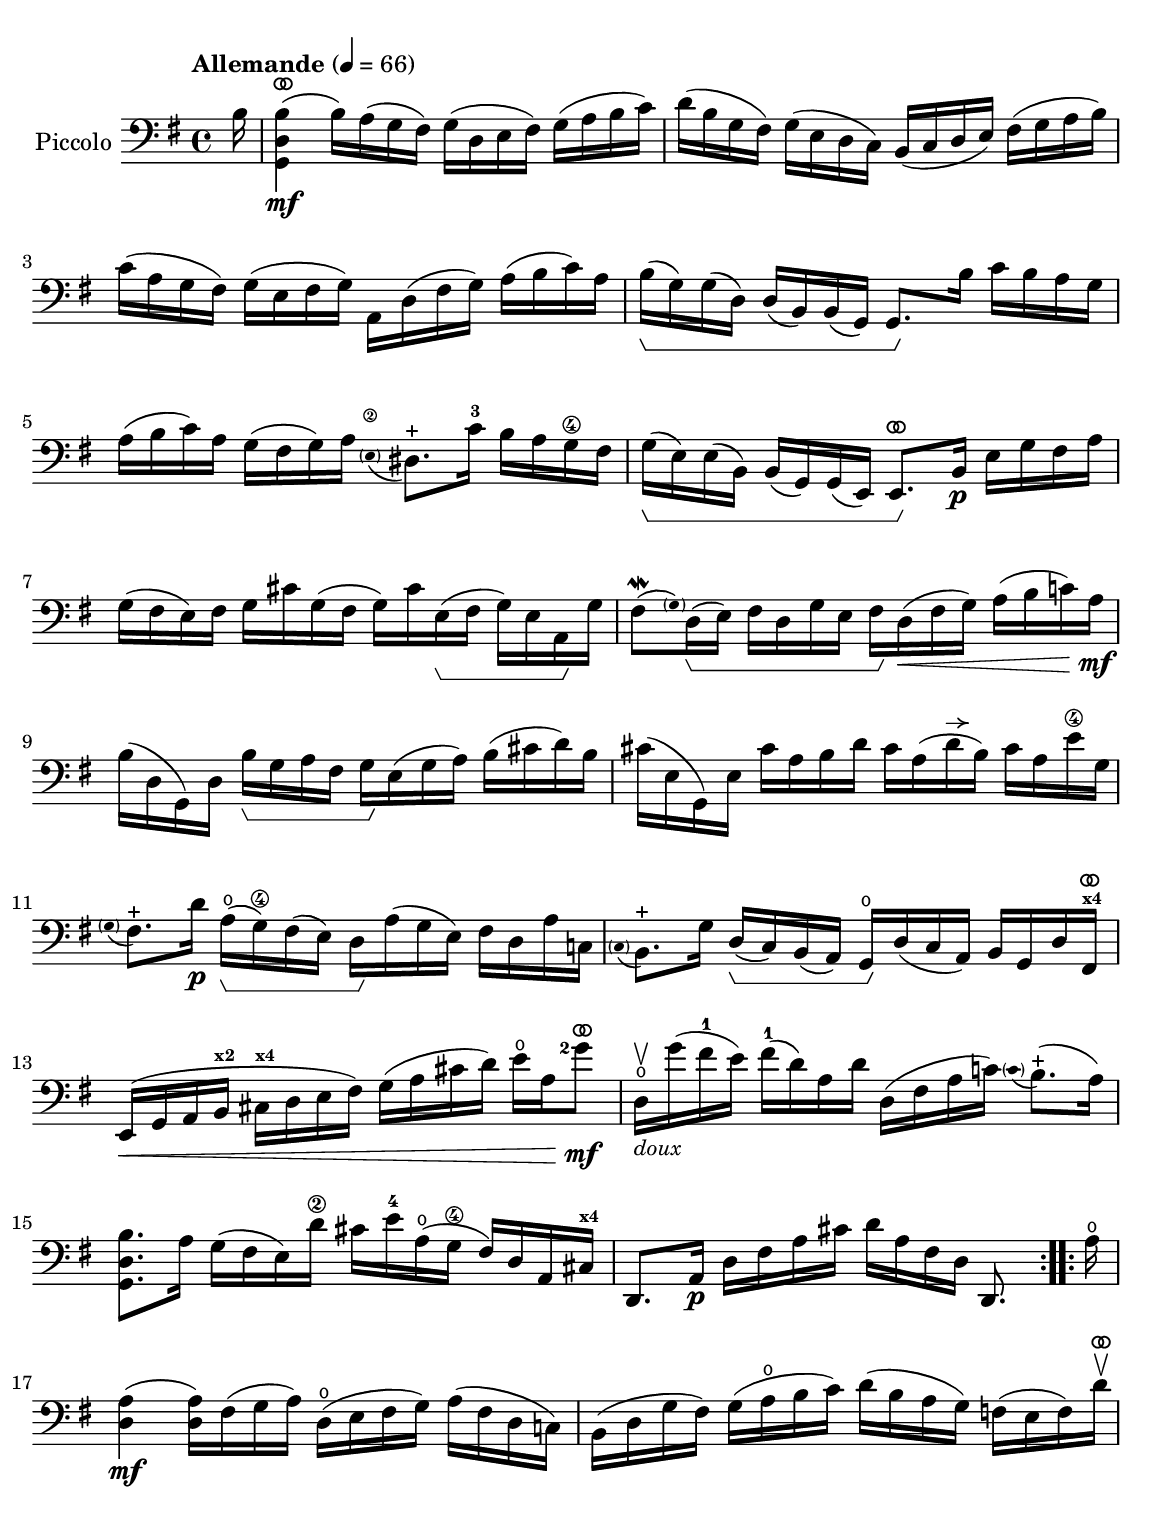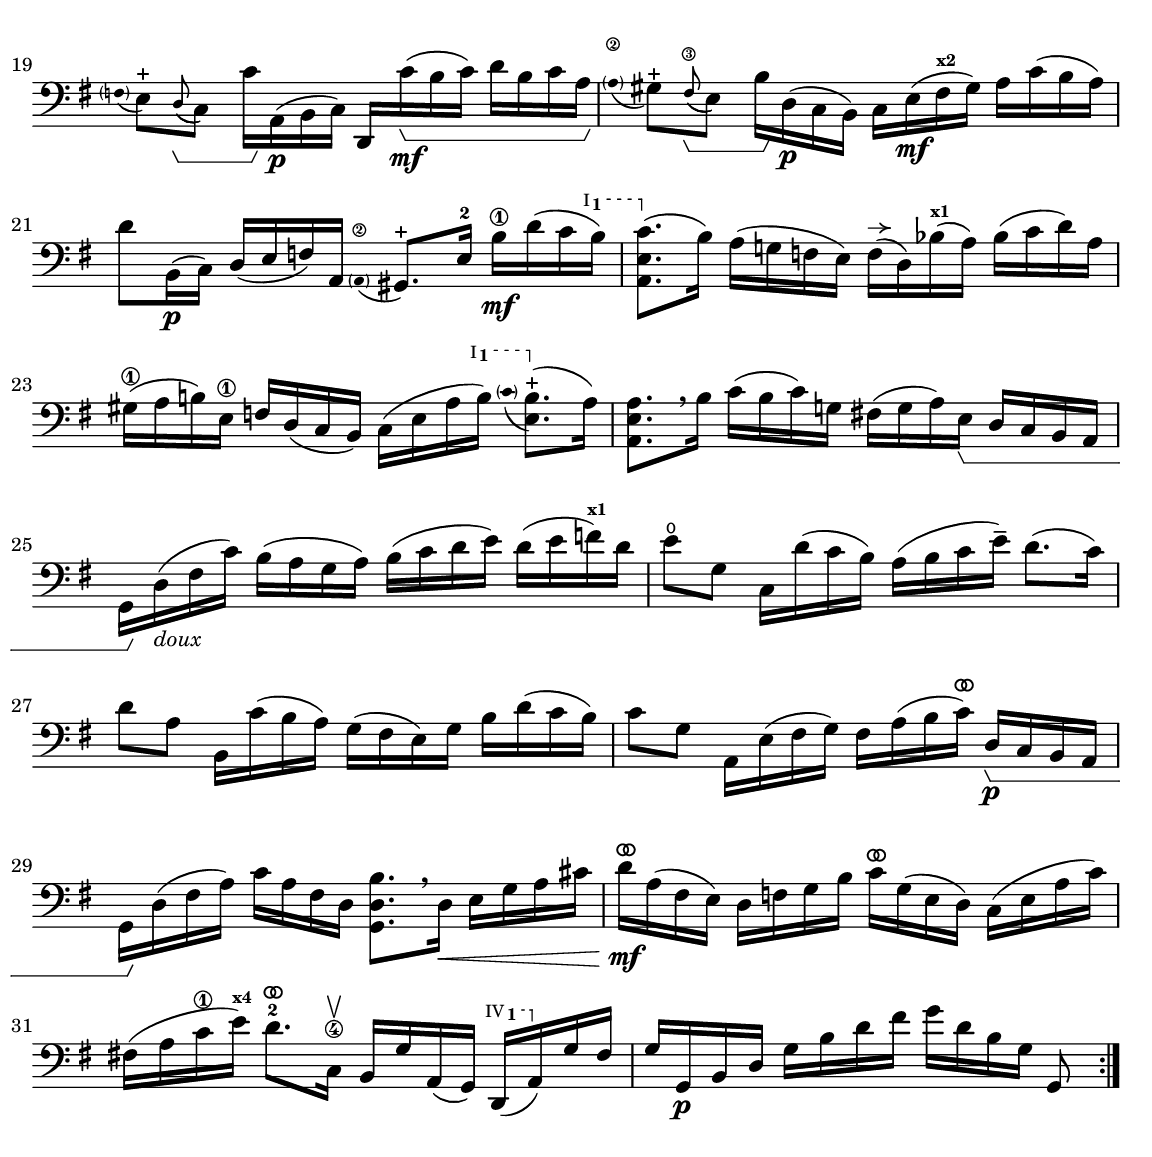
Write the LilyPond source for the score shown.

#(set-global-staff-size 21)

\version "2.18.2"

\header {
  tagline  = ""
}

\language "italiano"

% iPad Pro 12.9

\paper {
  paper-width  = 195\mm
  paper-height = 260\mm
%  indent = #0
  page-count = #2
  line-width = #184
  print-page-number = ##f
  ragged-last-bottom = ##t
  ragged-bottom = ##f
%  ragged-last = ##t
}

% function parentheAll allows for accidental symbol to be included in parentheses
%
parentheAll = #(define-music-function (parser location note) (ly:music?)
#{
  \once \override ParenthesesItem.font-size = #-1
  \once \override ParenthesesItem.stencil = #(lambda (grob)
       (let* ((acc (ly:grob-object (ly:grob-parent grob Y) 'accidental-grob))
              (dot (ly:grob-object (ly:grob-parent grob Y) 'dot)))
         (if (not (null? acc)) (ly:pointer-group-interface::add-grob grob 'elements acc))
         (if (not (null? dot)) (ly:pointer-group-interface::add-grob grob 'elements dot))
         (parentheses-item::print grob)))
  \parenthesize $note
#})

% \phrasingSlurDashed
% \SlurDashed
% \slurSolid

allongerUne = \markup {
  \center-column {
    \combine
    \draw-line #'(-2 . 0)
    \arrow-head #X #RIGHT ##f
  }
}

ringsps = #"
  0.15 setlinewidth
  0.9 0.6 moveto
  0.4 0.6 0.5 0 361 arc
  stroke
  1.0 0.6 0.5 0 361 arc
  stroke
  "

vibrato = \markup {
  \with-dimensions #'(-0.2 . 1.6) #'(0 . 1.2)
  \postscript #ringsps
}

startModernBarre =
#(define-event-function (parser location fretnum partial)
   (number? number?)
    #{
      \tweak bound-details.left.text
        \markup
          \teeny \concat {
          #(format #f "~@r" fretnum)
          \hspace #.2
          \lower #.3 \small \bold \fontsize #-2 #(number->string partial)
          \hspace #.5
        }
      \tweak font-size -1
      \tweak font-shape #'upright
      \tweak style #'dashed-line
      \tweak dash-fraction #0.3
      \tweak dash-period #1
      \tweak bound-details.left.stencil-align-dir-y #0.35
      \tweak bound-details.left.padding 2.5 % was 0.25
      \tweak bound-details.left.attach-dir -1
      \tweak bound-details.left-broken.text ##f
      \tweak bound-details.left-broken.attach-dir -1
      %% adjust the numeric values to fit your needs:
      \tweak bound-details.left-broken.padding 0.5 %% was 1.5
      \tweak bound-details.right-broken.padding 0
      \tweak bound-details.right.padding 0.25
      \tweak bound-details.right.attach-dir 2
      \tweak bound-details.right-broken.text ##f
      \tweak bound-details.right.text
        \markup
          \with-dimensions #'(0 . 0) #'(-.3 . 0) %% was (0 . -1)
          \draw-line #'(0 . -1)
      \startTextSpan
   #})

stopBarre = \stopTextSpan

% Analysis brackets under the staff

\layout {
  \context {
    \Voice
    \consists "Horizontal_bracket_engraver"
  }
}

\score {
  \new Staff
  \with{instrumentName=#"Piccolo"}{
    \set fingeringOrientations = #'(left)
    \override Beam.auto-knee-gap = #2
    \override Hairpin.to-barline = ##f
    \override ParenthesesItem.padding = #0.1
    \override ParenthesesItem.font-size = #-1

    \tempo "Allemande" 4 = 66
    \time 4/4
    \key sol \major
    \clef "bass"

    \repeat volta 2 {
    | \partial 16
      si16
    | <<sol,4\mf re4 si4(^\vibrato>>
      si16) la16( sol16 fad16) sol16( re16 mi16 fad16)
      sol16( la16 si16 do'16)
    | re'16( si16 sol16 fad16) sol16( mi16 re16 do16)
      si,16( do16 re16 mi16) fad16( sol16 la16 si16)
    | do'16( la16 sol16 fad16) sol16( mi16 fad16 sol16)
      la,16 re16( fad16 sol16) la16( si16 do'16) la16
    | si16(\startGroup sol16) sol16( re16) re16( si,16)
      si,16( sol,16) sol,8.\stopGroup si16 do'16 si16 la16 sol16
    | la16( si16 do'16) la16 sol16( fad16 sol16) la16
      \appoggiatura {\hide Stem \parenthesize mi8\2 \undo \hide Stem} red8.-+
      do'16-3 si16 la16 sol16\4 fad16
    | sol16(\startGroup mi16) mi16( si,16)
      si,16( sol,16) sol,16( mi,16) mi,8.\stopGroup^\vibrato
      si,16\p mi16 sol16 fad16 la16
    | sol16( fad16 mi16) fad16 sol16 dod'16 sol16( fad16
      sol16) dod'16 mi16(\startGroup fad16 sol16) mi16 la,16\stopGroup sol16
    | fad8\mordent( \grace {\hide Stem \parenthesize sol) \undo \hide Stem}
      re16(\startGroup mi16) fad16 re16 sol16 mi16 fad16\stopGroup
      re16(\< fad16 sol16) la16( si16 do'!16) la16\!\mf
    | si16( re16 sol,16) re16 si16\startGroup sol16 la16 fad16
      sol16\stopGroup mi16( sol16 la16) si16( dod'16 re'16) si16
    | dod'16( mi16 sol,16) mi16 dod'16 la16 si16 re'16
      dod'16 la16( re'16^\allongerUne si16) dod'16 la16 mi'16\4 sol16
    | \appoggiatura {\hide Stem \parenthesize sol8 \undo \hide Stem}
      fad8.-+ re'16\p
      la16\open(\startGroup sol16)\4 fad16( mi16) re16\stopGroup
      la16( sol16 mi16) fad16 re16 la16 do!16
    | \appoggiatura {\hide Stem \parenthesize do8 \undo \hide Stem} si,8.-+
      sol16 re16(\startGroup do16) si,16( la,16) sol,16\stopGroup\open
      re16( do16 la,16) si,16 sol,16 re16 fad,16^\markup{\bold\teeny x4}^\vibrato
    | mi,16(\< sol,16 la,16 si,16^\markup{\bold\teeny x2}
      dod16^\markup{\bold\teeny x4} re16 mi16 fad16)
      sol16( la16 dod'16 re'16) mi'16\open la16 <sol'\finger 2>8\!^\vibrato\mf
    | re16\upbow\open_\markup{\small\italic "doux"} sol'16( fad'16-1 mi'16) fad'16(-1
      re'16) la16 re'16 re16( fad16 la16 do'!16)
      \appoggiatura {\hide Stem \parenthesize do'8 \undo \hide Stem} si8.-+(
      la16)
    | <<sol,8. re8. si8.>> la16 sol16( fad16 mi16) re'16\2
      dod'16 mi'16-4 la16(\open sol16\4 fad16) re16 la,16
      dod16^\markup{\bold\teeny x4}
    | re,8. la,16\p re16 fad16 la16 dod'16 re'16 la16 fad16 re16 re,8.
    }

    \repeat volta 2 {
    | \partial 16
      la16\open
    | \set Score.currentBarNumber = #17
      <<re4\mf la4(>> <<re16 la16)>> fad16( sol16 la16)
      re16(\open mi16 fad16 sol16) la16( fad16 re16 do!16)
    | si,16( re16 sol16 fad16) sol16( la16\open si16 do'16)
      re'16( si16 la16 sol16) fa!16( mi16 fa16) re'16\upbow^\vibrato
    | \appoggiatura {\hide Stem \parentheAll fa8 \undo \hide Stem}
      mi8[-+ \appoggiatura re8(\startGroup do8)]
      do'16\stopGroup la,16(\p si,16 do16) re,16
      do'16(\mf\startGroup si16 do'16)
      re'16 si16 do'16 la16\stopGroup
    | \appoggiatura {\hide Stem \parenthesize la8\2 \undo \hide Stem}
      sold8-+ \appoggiatura fad8(\startGroup\3 mi8) si16\stopGroup
      re16(\p do16 si,16)
      do16 mi16(\mf fad16^\markup{\bold\teeny x2} sold16) la16 do'16( si16 la16)
    | re'8 si,16(\p do16) re16( mi16 fa16) la,16
      \appoggiatura {\hide Stem \parenthesize la,8\2 \undo \hide Stem}
      sold,8.-+ mi16-2 si16\1\mf re'16( do'16
      \startModernBarre #1 #1 si16)
    | <<la,8. mi8. do'8.(\stopBarre>> si16) la16( sol!16 fa!16 mi16)
      fa16(^\allongerUne re16) sib16(^\markup{\bold\teeny x1} la16) sib16( do'16 re'16) la16
    | sold16(\1 la16 si!16) mi16\1 fa!16 re16( do16 si,16)
      do16( mi16 la16 \startModernBarre #1 #1 si16)
      <<mi8.
        \appoggiatura {\hide Stem \parenthesize do'8 \undo \hide Stem}
        si8.-+(\stopBarre>> la16)
    | <<la,8. mi8. la8.[>> \breathe si16] do'16( si16 do'16) sol!16
      fad!16( sol16 la16) mi16\startGroup re16 do16 si,16 la,16
    | sol,16\stopGroup re16(_\markup{\small\italic "doux"}
      fad16 do'16) si16( la16 sol16 la16)
      si16( do'16 re'16 mi'16) re'16( mi'16 fa'16)^\markup{\bold\teeny x1} re'16
    | mi'8\open sol8 do16 re'16( do'16 si16)
      la16( si16 do'16 mi'16--) re'8.( do'16)
    | re'8 la8 si,16 do'16( si16 la16)
      sol16( fad16 mi16) sol16 si16 re'16( do'16 si16)
    | do'8 sol8 la,16 mi16( fad16 sol16)
      fad16 la16( si16 do'16)^\vibrato re16\p\startGroup do16 si,16 la,16
    | sol,16\stopGroup re16( fad16 la16) do'16 la16 fad16 re16
      <<sol,8. re8. si8.[>> \breathe re16]\< mi16 sol16 la16 dod'16
    | re'16\!\mf^\vibrato la16( fad16 mi16) re16 fa!16 sol16 si16
      do'16^\vibrato sol16( mi16 re16) do16( mi16 la16 do'16)
    | fad!16( la16 do'16\1 mi'16)^\markup{\bold\teeny x4} re'8.-2^\vibrato
      do16\4\upbow si,16 sol16 la,16( sol,16)
      \startModernBarre #4 #1 re,16( la,16) \stopBarre sol16 fad16
    | sol16 sol,16\p si,16 re16 sol16 si16 re'16 fad'16
      sol'16 re'16 si16 sol16 sol,8
    }
  }
}
